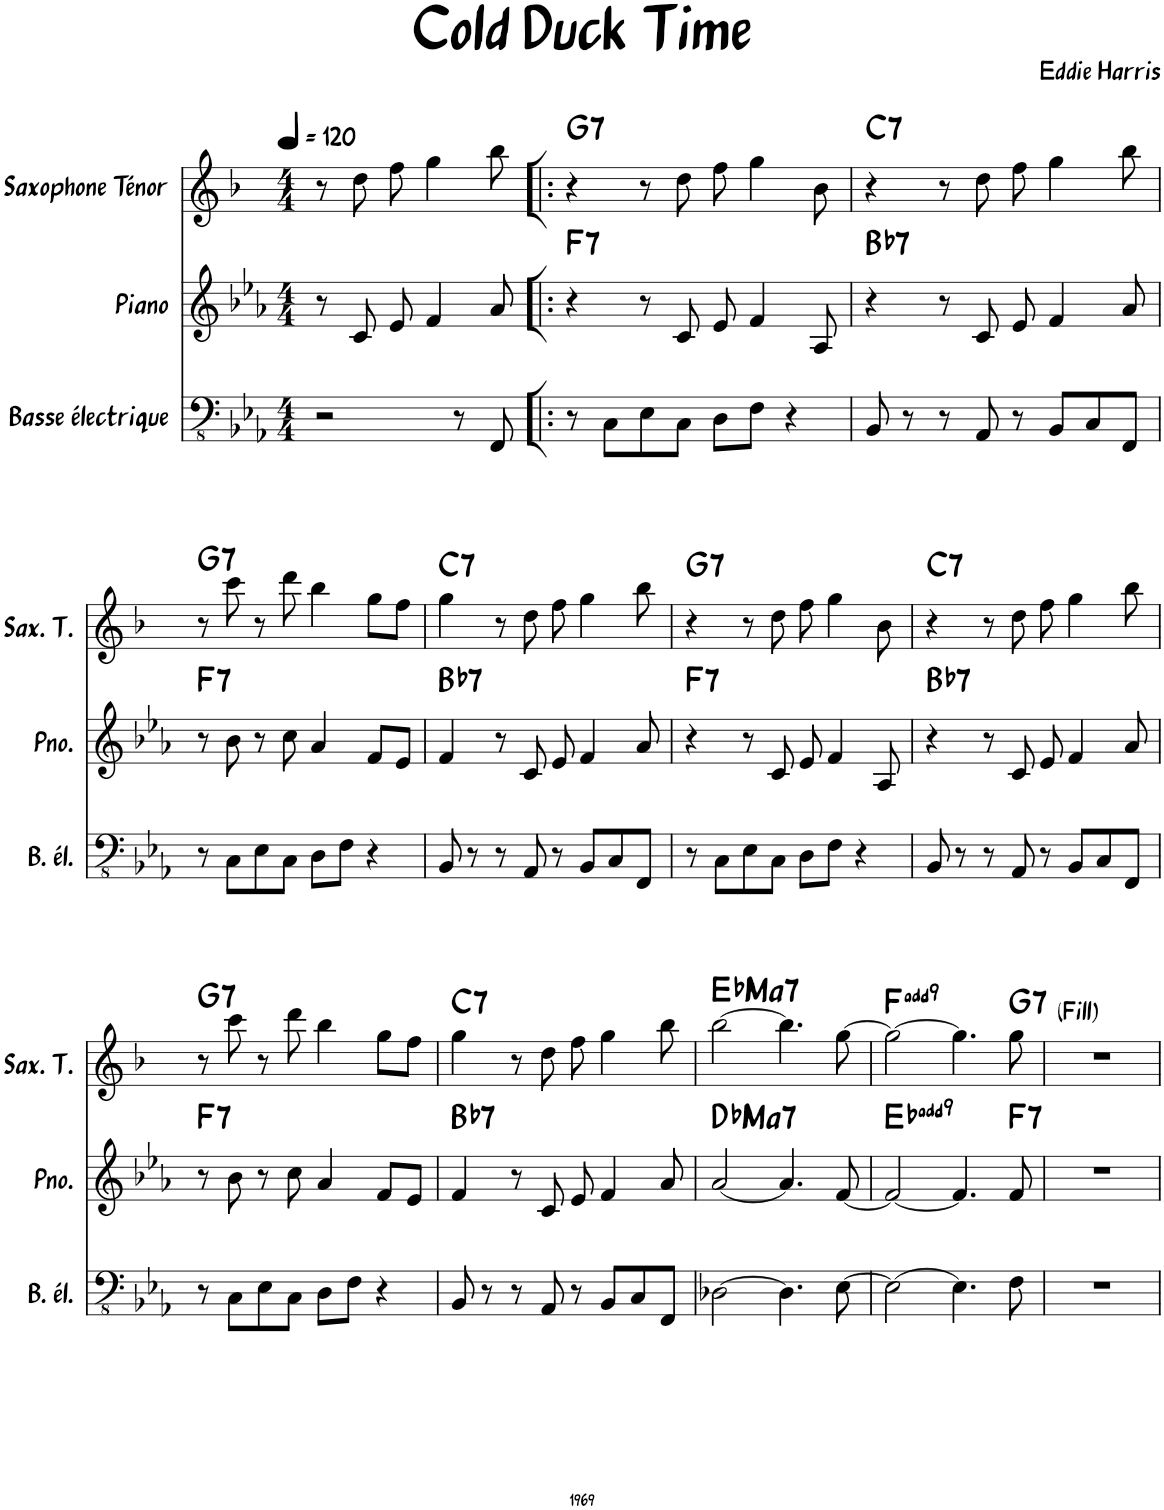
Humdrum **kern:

**kern	**kern	**harte	**kern	**harte
*part3	*part2	*part2	*part1	*part1
*staff3	*staff2	*	*staff1	*
*I"Basse électrique	*I"Piano	*	*I"Saxophone Ténor	*
*I'B. él.	*I'Pno.	*	*I'Sax. T.	*
*clefFv4	*clefG2	*	*clefG2	*
*	*	*	*Trd8c14	*
*k[b-e-a-]	*k[b-e-a-]	*	*k[b-]	*
*M4/4	*M4/4	*	*M4/4	*
*MM120	*MM120	*	*MM120	*
=1	=1	=1	=1	=1
2r	8r	.	8r	.
.	8c/	.	8dd\	.
.	8e-/	.	8ff\	.
.	4f/	.	4gg\	.
8r	.	.	.	.
8FFF/	8a-/	.	8bb-\	.
=2!|:	=2!|:	=2!|:	=2!|:	=2!|:
!	!	!LO:H:kt=7	!	!LO:H:kt=7
8r	4r	F:7	4r	G:7
8CC\L	.	.	.	.
8EE-\	8r	.	8r	.
8CC\J	8c/	.	8dd\	.
8DD\L	8e-/	.	8ff\	.
8FF\J	4f/	.	4gg\	.
4r	.	.	.	.
.	8A-/	.	8b-\	.
=3	=3	=3	=3	=3
!	!	!LO:H:kt=7	!	!LO:H:kt=7
8BBB-/	4r	Bb:7	4r	C:7
8r	.	.	.	.
8r	8r	.	8r	.
8AAA-/	8c/	.	8dd\	.
8r	8e-/	.	8ff\	.
8BBB-/L	4f/	.	4gg\	.
8CC/	.	.	.	.
8FFF/J	8a-/	.	8bb-\	.
!!LO:LB:g=z
=4	=4	=4	=4	=4
!	!	!LO:H:kt=7	!	!LO:H:kt=7
8r	8r	F:7	8r	G:7
8CC\L	8b-\	.	8ccc\	.
8EE-\	8r	.	8r	.
8CC\J	8cc\	.	8ddd\	.
8DD\L	4a-/	.	4bb-\	.
8FF\J	.	.	.	.
4r	8f/L	.	8gg\L	.
.	8e-/J	.	8ff\J	.
=5	=5	=5	=5	=5
!	!	!LO:H:kt=7	!	!LO:H:kt=7
8BBB-/	4f/	Bb:7	4gg\	C:7
8r	.	.	.	.
8r	8r	.	8r	.
8AAA-/	8c/	.	8dd\	.
8r	8e-/	.	8ff\	.
8BBB-/L	4f/	.	4gg\	.
8CC/	.	.	.	.
8FFF/J	8a-/	.	8bb-\	.
=6	=6	=6	=6	=6
!	!	!LO:H:kt=7	!	!LO:H:kt=7
8r	4r	F:7	4r	G:7
8CC\L	.	.	.	.
8EE-\	8r	.	8r	.
8CC\J	8c/	.	8dd\	.
8DD\L	8e-/	.	8ff\	.
8FF\J	4f/	.	4gg\	.
4r	.	.	.	.
.	8A-/	.	8b-\	.
=7	=7	=7	=7	=7
!	!	!LO:H:kt=7	!	!LO:H:kt=7
8BBB-/	4r	Bb:7	4r	C:7
8r	.	.	.	.
8r	8r	.	8r	.
8AAA-/	8c/	.	8dd\	.
8r	8e-/	.	8ff\	.
8BBB-/L	4f/	.	4gg\	.
8CC/	.	.	.	.
8FFF/J	8a-/	.	8bb-\	.
!!LO:LB:g=z
=8	=8	=8	=8	=8
!	!	!LO:H:kt=7	!	!LO:H:kt=7
8r	8r	F:7	8r	G:7
8CC\L	8b-\	.	8ccc\	.
8EE-\	8r	.	8r	.
8CC\J	8cc\	.	8ddd\	.
8DD\L	4a-/	.	4bb-\	.
8FF\J	.	.	.	.
4r	8f/L	.	8gg\L	.
.	8e-/J	.	8ff\J	.
=9	=9	=9	=9	=9
!	!	!LO:H:kt=7	!	!LO:H:kt=7
8BBB-/	4f/	Bb:7	4gg\	C:7
8r	.	.	.	.
8r	8r	.	8r	.
8AAA-/	8c/	.	8dd\	.
8r	8e-/	.	8ff\	.
8BBB-/L	4f/	.	4gg\	.
8CC/	.	.	.	.
8FFF/J	8a-/	.	8bb-\	.
=10	=10	=10	=10	=10
!	!	!LO:H:kt=Ma7	!	!LO:H:kt=Ma7
[2DD-X\	[2a-/	Db:maj7	[2bb-\	Eb:maj7
4.DD-\]	4.a-/]	.	4.bb-\]	.
[8EE-\	[8f/	.	[8gg\	.
=11	=11	=11	=11	=11
2EE-\_	2f/_	Eb:maj(9)	2gg\_	F:maj(9)
4.EE-\]	4.f/]	.	4.gg\]	.
!	!	!LO:H:kt=7	!	!LO:H:kt=7
8FF\	8f/	F:7	8gg\	G:7
=12	=12	=12	=12	=12
!	!	!	!LO:TX:a:t=(Fill)	!
1r	1r	.	1r	.
=	=	=	=	=
*-	*-	*-	*-	*-
